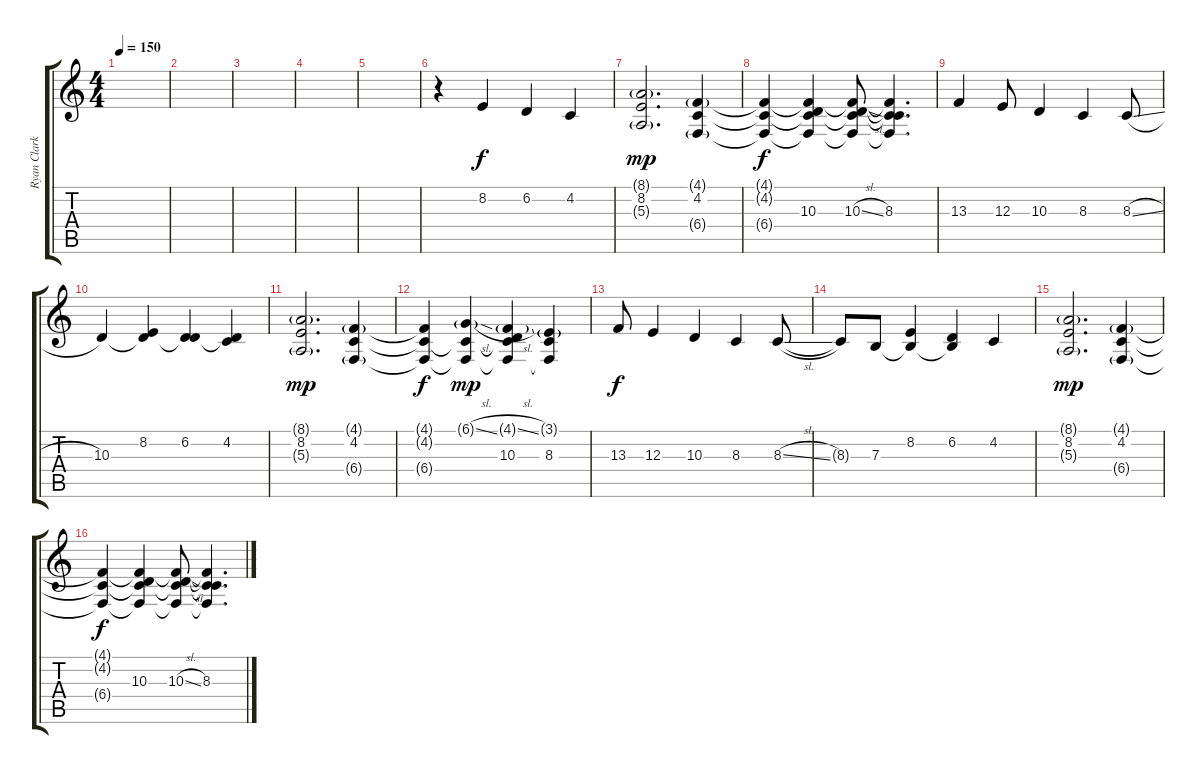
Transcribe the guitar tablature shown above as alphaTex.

\track ("Ryan Clark" "Ryan Clark") {instrument lead2sawtooth}
\staff {score tabs}
\tuning (Db4 Ab3 E3 B2 Gb2 B1) {hide}
\ts (4 4)
\tempo 150
\clef g2
\ks c
|
|
|
|
|
r.4 8.2.4 6.2.4 4.2.4 |
(8.1{g} 8.2 5.3{g}).2{d dy mp} (4.1{g} 4.2 6.4{g}).4 |
(4.1{t} 4.2{t} 6.4{t}).4{dy f} (4.1{t} 4.2{t} 10.3 6.4{t}).4 (4.1{t} 4.2{t} 10.3{sl} 6.4{t}).8 (4.1{t} 4.2{t} 8.3 6.4{t}).4{d} |
13.3.4 12.3.8 10.3.4 8.3.4 8.3{sl}.8 |
10.3.4 (8.2 10.3{t}).4 (6.2 10.3{t}).4 (4.2 10.3{t}).4 |
(8.1{g} 8.2 5.3{g}).2{d dy mp} (4.1{g} 4.2 6.4{g}).4 |
(4.1{t} 4.2{t} 6.4{t}).4{dy f} (6.1{sl g} 4.2{t} 6.4{t}).4{dy mp} (4.1{sl g} 4.2{t} 10.3 6.4{t}).4 (3.1{g} 8.3 6.4{t}).4 |
13.3.8{dy f} 12.3.4 10.3.4 8.3.4 8.3{sl}.8 |
8.3{t}.8 7.3.8 (8.2 7.3{t}).4 (6.2 7.3{t}).4 4.2.4 |
(8.1{g} 8.2 5.3{g}).2{d dy mp} (4.1{g} 4.2 6.4{g}).4 |
(4.1{t} 4.2{t} 6.4{t}).4{dy f} (4.1{t} 4.2{t} 10.3 6.4{t}).4 (4.1{t} 4.2{t} 10.3{sl} 6.4{t}).8 (4.1{t} 4.2{t} 8.3 6.4{t}).4{d}
